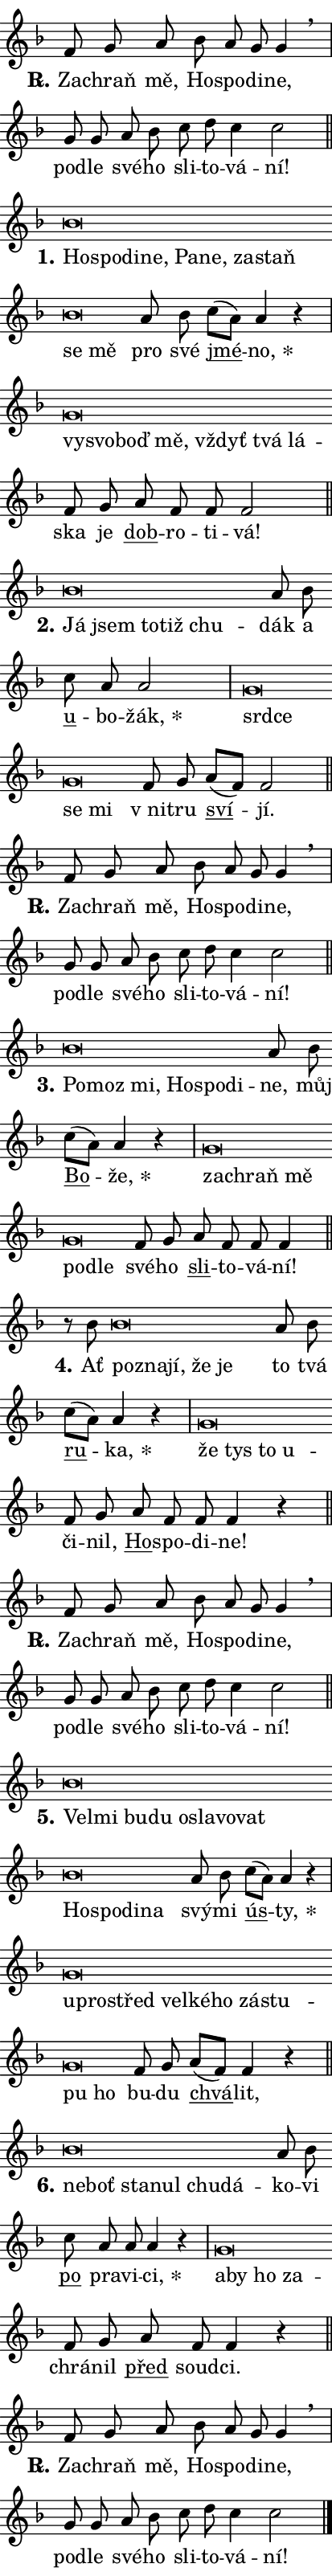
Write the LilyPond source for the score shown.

\version "2.22.1"
\header { tagline = "" }
\paper {
  indent = 0\cm
  top-margin = 0\cm
  right-margin = 0\cm
  bottom-margin = 0\cm
  left-margin = 0\cm
  paper-width = 7\cm
  page-breaking = #ly:one-page-breaking
  system-system-spacing.basic-distance = #11
  score-system-spacing.basic-distance = #11
  ragged-last = ##f
}


%% Author: Thomas Morley
%% https://lists.gnu.org/archive/html/lilypond-user/2020-05/msg00002.html
#(define (line-position grob)
"Returns position of @var[grob} in current system:
   @code{'start}, if at first time-step
   @code{'end}, if at last time-step
   @code{'middle} otherwise
"
  (let* ((col (ly:item-get-column grob))
         (ln (ly:grob-object col 'left-neighbor))
         (rn (ly:grob-object col 'right-neighbor))
         (col-to-check-left (if (ly:grob? ln) ln col))
         (col-to-check-right (if (ly:grob? rn) rn col))
         (break-dir-left
           (and
             (ly:grob-property col-to-check-left 'non-musical #f)
             (ly:item-break-dir col-to-check-left)))
         (break-dir-right
           (and
             (ly:grob-property col-to-check-right 'non-musical #f)
             (ly:item-break-dir col-to-check-right))))
        (cond ((eqv? 1 break-dir-left) 'start)
              ((eqv? -1 break-dir-right) 'end)
              (else 'middle))))

#(define (tranparent-at-line-position vctor)
  (lambda (grob)
  "Relying on @code{line-position} select the relevant enry from @var{vctor}.
Used to determine transparency,"
    (case (line-position grob)
      ((end) (not (vector-ref vctor 0)))
      ((middle) (not (vector-ref vctor 1)))
      ((start) (not (vector-ref vctor 2))))))

noteHeadBreakVisibility =
#(define-music-function (break-visibility)(vector?)
"Makes @code{NoteHead}s transparent relying on @var{break-visibility}"
#{
  \override NoteHead.transparent =
    #(tranparent-at-line-position break-visibility)
#})

#(define delete-ledgers-for-transparent-note-heads
  (lambda (grob)
    "Reads whether a @code{NoteHead} is transparent.
If so this @code{NoteHead} is removed from @code{'note-heads} from
@var{grob}, which is supposed to be @code{LedgerLineSpanner}.
As a result ledgers are not printed for this @code{NoteHead}"
    (let* ((nhds-array (ly:grob-object grob 'note-heads))
           (nhds-list
             (if (ly:grob-array? nhds-array)
                 (ly:grob-array->list nhds-array)
                 '()))
           ;; Relies on the transparent-property being done before
           ;; Staff.LedgerLineSpanner.after-line-breaking is executed.
           ;; This is fragile ...
           (to-keep
             (remove
               (lambda (nhd)
                 (ly:grob-property nhd 'transparent #f))
               nhds-list)))
      ;; TODO find a better method to iterate over grob-arrays, similiar
      ;; to filter/remove etc for lists
      ;; For now rebuilt from scratch
      (set! (ly:grob-object grob 'note-heads)  '())
      (for-each
        (lambda (nhd)
          (ly:pointer-group-interface::add-grob grob 'note-heads nhd))
        to-keep))))

hideNotes = {
  \noteHeadBreakVisibility #begin-of-line-visible
}
unHideNotes = {
  \noteHeadBreakVisibility #all-visible
}

% work-around for resetting accidentals
% https://lilypond.org/doc/v2.23/Documentation/notation/displaying-rhythms#unmetered-music
cadenzaMeasure = {
  \cadenzaOff
  \partial 1024 s1024
  \cadenzaOn
}

#(define-markup-command (accent layout props text) (markup?)
  "Underline accented syllable"
  (interpret-markup layout props
    #{\markup \override #'(offset . 4.3) \underline { #text }#}))

responsum = \markup \concat {
  "R" \hspace #-1.05 \path #0.1 #'((moveto 0 0.07) (lineto 0.9 0.8)) \hspace #0.05 "."
}

\layout {
    \context {
        \Staff
        \remove "Time_signature_engraver"
        \override LedgerLineSpanner.after-line-breaking = #delete-ledgers-for-transparent-note-heads
    }
    \context {
        \Voice {
            \override NoteHead.output-attributes = #'((class . "notehead"))
            \override Hairpin.height = #0.55
        }
    }
    \context {
        \Lyrics {
            \override StanzaNumber.output-attributes = #'((class . "stanzanumber"))
            \override LyricSpace.minimum-distance = #0.9
            \override LyricText.font-name = #"TeX Gyre Schola"
            \override LyricText.font-size = 1
            \override StanzaNumber.font-name = #"TeX Gyre Schola Bold"
            \override StanzaNumber.font-size = 1
        }
    }
}

% magnetic-lyrics.ily
%
%   written by
%     Jean Abou Samra <jean@abou-samra.fr>
%     Werner Lemberg <wl@gnu.org>
%
%   adapted by
%     Jiri Hon <jiri.hon@gmail.com>
%
% Version 2022-Apr-15

% https://www.mail-archive.com/lilypond-user@gnu.org/msg149350.html

#(define (Left_hyphen_pointer_engraver context)
   "Collect syllable-hyphen-syllable occurrences in lyrics and store
them in properties.  This engraver only looks to the left.  For
example, if the lyrics input is @code{foo -- bar}, it does the
following.

@itemize @bullet
@item
Set the @code{text} property of the @code{LyricHyphen} grob between
@q{foo} and @q{bar} to @code{foo}.

@item
Set the @code{left-hyphen} property of the @code{LyricText} grob with
text @q{foo} to the @code{LyricHyphen} grob between @q{foo} and
@q{bar}.
@end itemize

Use this auxiliary engraver in combination with the
@code{lyric-@/text::@/apply-@/magnetic-@/offset!} hook."
   (let ((hyphen #f)
         (text #f))
     (make-engraver
      (acknowledgers
       ((lyric-syllable-interface engraver grob source-engraver)
        (set! text grob)))
      (end-acknowledgers
       ((lyric-hyphen-interface engraver grob source-engraver)
        ;(when (not (grob::has-interface grob 'lyric-space-interface))
          (set! hyphen grob)));)
      ((stop-translation-timestep engraver)
       (when (and text hyphen)
         (ly:grob-set-object! text 'left-hyphen hyphen))
       (set! text #f)
       (set! hyphen #f)))))

#(define (lyric-text::apply-magnetic-offset! grob)
   "If the space between two syllables is less than the value in
property @code{LyricText@/.details@/.squash-threshold}, move the right
syllable to the left so that it gets concatenated with the left
syllable.

Use this function as a hook for
@code{LyricText@/.after-@/line-@/breaking} if the
@code{Left_@/hyphen_@/pointer_@/engraver} is active."
   (let ((hyphen (ly:grob-object grob 'left-hyphen #f)))
     (when hyphen
       (let ((left-text (ly:spanner-bound hyphen LEFT)))
         (when (grob::has-interface left-text 'lyric-syllable-interface)
           (let* ((common (ly:grob-common-refpoint grob left-text X))
                  (this-x-ext (ly:grob-extent grob common X))
                  (left-x-ext
                   (begin
                     ;; Trigger magnetism for left-text.
                     (ly:grob-property left-text 'after-line-breaking)
                     (ly:grob-extent left-text common X)))
                  ;; `delta` is the gap width between two syllables.
                  (delta (- (interval-start this-x-ext)
                            (interval-end left-x-ext)))
                  (details (ly:grob-property grob 'details))
                  (threshold (assoc-get 'squash-threshold details 0.2)))
             (when (< delta threshold)
               (let* (;; We have to manipulate the input text so that
                      ;; ligatures crossing syllable boundaries are not
                      ;; disabled.  For languages based on the Latin
                      ;; script this is essentially a beautification.
                      ;; However, for non-Western scripts it can be a
                      ;; necessity.
                      (lt (ly:grob-property left-text 'text))
                      (rt (ly:grob-property grob 'text))
                      (is-space (grob::has-interface hyphen 'lyric-space-interface))
                      (space (if is-space " " ""))
                      (space-markup (grob-interpret-markup grob " "))
                      (space-size (interval-length (ly:stencil-extent space-markup X)))
                      (extra-delta (if is-space space-size 0))
                      ;; Append new syllable.
                      (ltrt-space (if (and (string? lt) (string? rt))
                                (string-append lt space rt)
                                (make-concat-markup (list lt space rt))))
                      ;; Right-align `ltrt` to the right side.
                      (ltrt-space-markup (grob-interpret-markup
                               grob
                               (make-translate-markup
                                (cons (interval-length this-x-ext) 0)
                                (make-right-align-markup ltrt-space)))))
                 (begin
                   ;; Don't print `left-text`.
                   (ly:grob-set-property! left-text 'stencil #f)
                   ;; Set text and stencil (which holds all collected
                   ;; syllables so far) and shift it to the left.
                   (ly:grob-set-property! grob 'text ltrt-space)
                   (ly:grob-set-property! grob 'stencil ltrt-space-markup)
                   (ly:grob-translate-axis! grob (- (- delta extra-delta)) X))))))))))


#(define (lyric-hyphen::displace-bounds-first grob)
   ;; Make very sure this callback isn't triggered too early.
   (let ((left (ly:spanner-bound grob LEFT))
         (right (ly:spanner-bound grob RIGHT)))
     (ly:grob-property left 'after-line-breaking)
     (ly:grob-property right 'after-line-breaking)
     (ly:lyric-hyphen::print grob)))

squashThreshold = #0.4

\layout {
  \context {
    \Lyrics
    \consists #Left_hyphen_pointer_engraver
    \override LyricText.after-line-breaking =
      #lyric-text::apply-magnetic-offset!
    \override LyricHyphen.stencil = #lyric-hyphen::displace-bounds-first
    \override LyricText.details.squash-threshold = \squashThreshold
    \override LyricHyphen.minimum-distance = 0
    \override LyricHyphen.minimum-length = \squashThreshold
  }
}

squash = \override LyricText.details.squash-threshold = 9999
unSquash = \override LyricText.details.squash-threshold = \squashThreshold

left = \override LyricText.self-alignment-X = #LEFT
unLeft = \revert LyricText.self-alignment-X

starOffset = #(lambda (grob) 
                (let ((x_offset (ly:self-alignment-interface::aligned-on-x-parent grob)))
                  (if (= x_offset 0) 0 (+ x_offset 1.2))))

star = #(define-music-function (syllable)(string?)
"Append star separator at the end of a syllable"
#{
  \once \override LyricText.X-offset = #starOffset
  \lyricmode { \markup {
    #syllable
    \override #'((font-name . "TeX Gyre Schola Bold")) \hspace #0.2 \lower #0.65 \larger "*"
  } }
#})

starAccent = #(define-music-function (syllable)(string?)
"Append star separator at the end of a syllable and make accent"
#{
  \once \override LyricText.X-offset = #starOffset
  \lyricmode { \markup {
    \accent #syllable
    \override #'((font-name . "TeX Gyre Schola Bold")) \hspace #0.2 \lower #0.65 \larger "*"
  } }
#})

breath = #(define-music-function (syllable)(string?)
"Append breathing indicator at the end of a syllable"
#{
  \lyricmode { \markup { #syllable "+" } }
#})

optionalBreath = #(define-music-function (syllable)(string?)
"Append optional breathing indicator at the end of a syllable"
#{
  \lyricmode { \markup { #syllable "(+)" } }
#})


\score {
    <<
        \new Voice = "melody" { \cadenzaOn \key f \major \relative { f'8 g a bes a g g4 \breathe \cadenzaMeasure \bar "|" g8 g \bar "" a bes \bar "" c d c4 c2 \cadenzaMeasure \bar "||" \break }
\relative { bes'\breve*1/16 \hideNotes \breve*1/16 \bar "" \breve*1/16 \bar "" \breve*1/16 \bar "" \breve*1/16 \bar "" \breve*1/16 \bar "" \breve*1/16 \bar "" \breve*1/16 \bar "" \breve*1/16 \breve*1/16 \bar "" \unHideNotes a8 bes \bar "" c[( a)] a4 r \cadenzaMeasure \bar "|" g\breve*1/16 \hideNotes \breve*1/16 \bar "" \breve*1/16 \bar "" \breve*1/16 \bar "" \breve*1/16 \bar "" \breve*1/16 \breve*1/16 \bar "" \unHideNotes f8 g \bar "" a f f f2 \cadenzaMeasure \bar "||" \break }
\relative { bes'\breve*1/16 \hideNotes \breve*1/16 \bar "" \breve*1/16 \bar "" \breve*1/16 \breve*1/16 \bar "" \unHideNotes a8 bes \bar "" c a a2 \cadenzaMeasure \bar "|" g\breve*1/16 \hideNotes \breve*1/16 \bar "" \breve*1/16 \breve*1/16 \bar "" \unHideNotes f8 g \bar "" a[( f)] f2 \cadenzaMeasure \bar "||" \break }
\relative { f'8 g a bes a g g4 \breathe \cadenzaMeasure \bar "|" g8 g \bar "" a bes \bar "" c d c4 c2 \cadenzaMeasure \bar "||" \break }
\relative { bes'\breve*1/16 \hideNotes \breve*1/16 \bar "" \breve*1/16 \bar "" \breve*1/16 \bar "" \breve*1/16 \breve*1/16 \bar "" \unHideNotes a8 bes \bar "" c[( a)] a4 r \cadenzaMeasure \bar "|" g\breve*1/16 \hideNotes \breve*1/16 \bar "" \breve*1/16 \bar "" \breve*1/16 \breve*1/16 \bar "" \unHideNotes f8 g \bar "" a f f f4 \cadenzaMeasure \bar "||" \break }
\relative { r8 bes'8 bes\breve*1/16 \hideNotes \breve*1/16 \bar "" \breve*1/16 \bar "" \breve*1/16 \breve*1/16 \bar "" \unHideNotes a8 bes \bar "" c[( a)] a4 r \cadenzaMeasure \bar "|" g\breve*1/16 \hideNotes \breve*1/16 \bar "" \breve*1/16 \breve*1/16 \bar "" \unHideNotes f8 g \bar "" a f f f4 r \cadenzaMeasure \bar "||" \break }
\relative { f'8 g a bes a g g4 \breathe \cadenzaMeasure \bar "|" g8 g \bar "" a bes \bar "" c d c4 c2 \cadenzaMeasure \bar "||" \break }
\relative { bes'\breve*1/16 \hideNotes \breve*1/16 \bar "" \breve*1/16 \bar "" \breve*1/16 \bar "" \breve*1/16 \bar "" \breve*1/16 \bar "" \breve*1/16 \bar "" \breve*1/16 \bar "" \breve*1/16 \bar "" \breve*1/16 \bar "" \breve*1/16 \breve*1/16 \bar "" \unHideNotes a8 bes \bar "" c[( a)] a4 r \cadenzaMeasure \bar "|" g\breve*1/16 \hideNotes \breve*1/16 \bar "" \breve*1/16 \bar "" \breve*1/16 \bar "" \breve*1/16 \bar "" \breve*1/16 \bar "" \breve*1/16 \bar "" \breve*1/16 \breve*1/16 \bar "" \unHideNotes f8 g \bar "" a[( f)] f4 r \cadenzaMeasure \bar "||" \break }
\relative { bes'\breve*1/16 \hideNotes \breve*1/16 \bar "" \breve*1/16 \bar "" \breve*1/16 \bar "" \breve*1/16 \breve*1/16 \bar "" \unHideNotes a8 bes \bar "" c a a a4 r \cadenzaMeasure \bar "|" g\breve*1/16 \hideNotes \breve*1/16 \bar "" \breve*1/16 \breve*1/16 \bar "" \unHideNotes f8 g \bar "" a f f4 r \cadenzaMeasure \bar "||" \break }
\relative { f'8 g a bes a g g4 \breathe \cadenzaMeasure \bar "|" g8 g \bar "" a bes \bar "" c d c4 c2 \cadenzaMeasure \bar "||" \break } \bar "|." }
        \new Lyrics \lyricsto "melody" { \lyricmode { \set stanza = \responsum
Za -- chraň mě, Ho -- spo -- di -- ne, pod -- le své -- ho sli -- to -- vá -- ní!
\set stanza = "1."
\left Ho -- \squash spo -- di -- ne, Pa -- ne, za -- staň se mě \unLeft \unSquash pro své \markup \accent jmé -- \star no, \left vy -- \squash svo -- boď mě, vždyť tvá lá -- \unLeft \unSquash ska je \markup \accent dob -- ro -- ti -- vá!
\set stanza = "2."
\left Já \squash jsem to -- tiž chu -- \unLeft \unSquash dák a \markup \accent u -- bo -- \star žák, \left srd -- \squash ce se mi \unLeft \unSquash "v ni" -- tru \markup \accent sví -- jí.
\set stanza = \responsum
Za -- chraň mě, Ho -- spo -- di -- ne, pod -- le své -- ho sli -- to -- vá -- ní!
\set stanza = "3."
\left Po -- \squash moz mi, Ho -- spo -- di -- \unLeft \unSquash ne, můj \markup \accent Bo -- \star že, \left za -- \squash chraň mě pod -- le \unLeft \unSquash své -- ho \markup \accent sli -- to -- vá -- ní!
\set stanza = "4."
Ať \left po -- \squash zna -- jí, že je \unLeft \unSquash to tvá \markup \accent ru -- \star ka, \left že \squash tys to u -- \unLeft \unSquash či -- nil, \markup \accent Ho -- spo -- di -- ne!
\set stanza = \responsum
Za -- chraň mě, Ho -- spo -- di -- ne, pod -- le své -- ho sli -- to -- vá -- ní!
\set stanza = "5."
\left Vel -- \squash mi bu -- du o -- sla -- vo -- vat Ho -- spo -- di -- na \unLeft \unSquash svý -- mi \markup \accent ús -- \star ty, \left upro -- \squash střed vel -- ké -- ho zá -- stu -- pu ho \unLeft \unSquash bu -- du \markup \accent chvá -- lit,
\set stanza = "6."
\left ne -- \squash boť sta -- nul chu -- dá -- \unLeft \unSquash ko -- vi \markup \accent po pra -- vi -- \star ci, \left a -- \squash by ho za -- \unLeft \unSquash chrá -- nil \markup \accent před soud -- ci.
\set stanza = \responsum
Za -- chraň mě, Ho -- spo -- di -- ne, pod -- le své -- ho sli -- to -- vá -- ní! } }
    >>
    \layout {}
}
